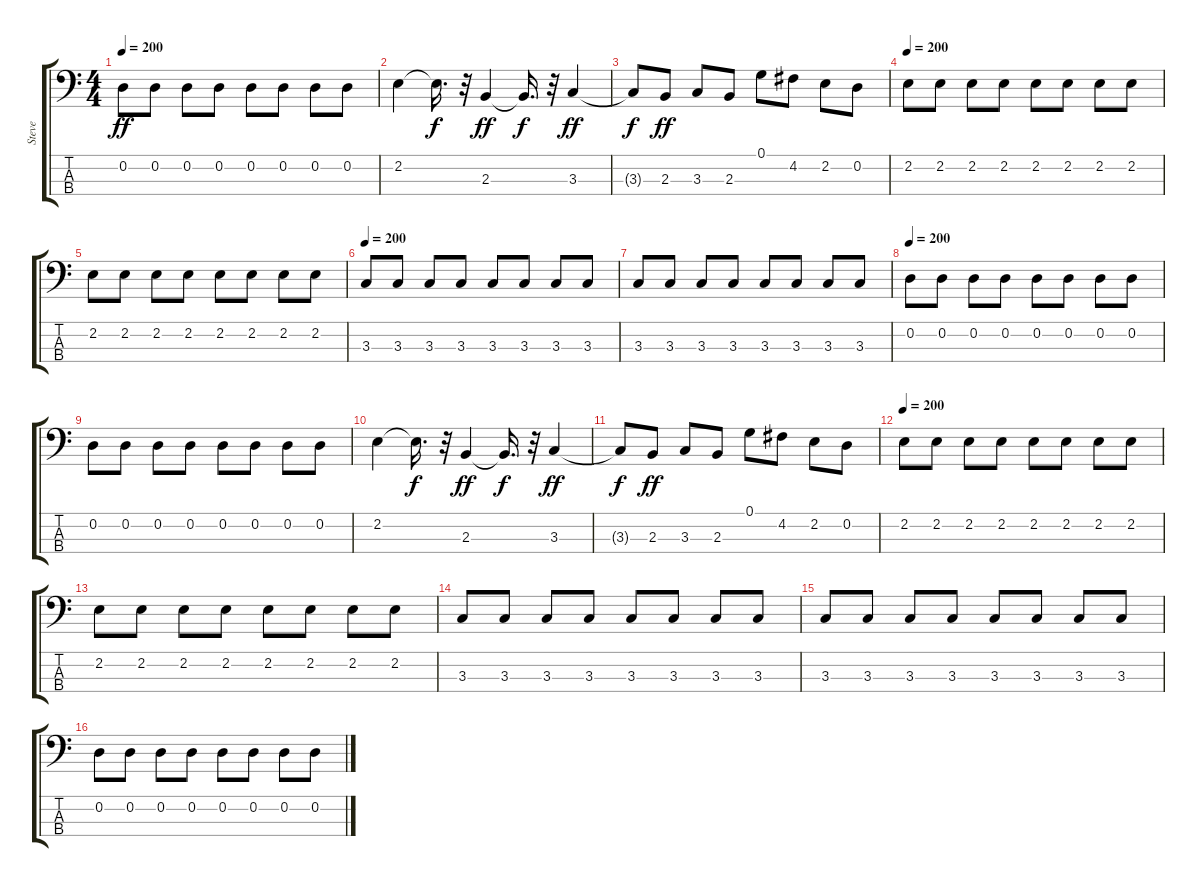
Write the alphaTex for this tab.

\track ("Steve" "Steve") {instrument electricbassfinger}
\staff {score tabs}
\tuning (G2 D2 A1 E1) {hide}
\ts (4 4)
\tempo 200
\clef f4
\ks c
0.2.8{dy ff} 0.2.8 0.2.8 0.2.8 0.2.8 0.2.8 0.2.8 0.2.8 |
2.2.4 2.2{t}.16{d dy f} r.32 2.3.4{dy ff} 2.3{t}.16{d dy f} r.32 3.3.4{dy ff} |
3.3{t}.8{dy f} 2.3.8{dy ff} 3.3.8 2.3.8 0.1.8 4.2.8 2.2.8 0.2.8 |
\tempo 200
2.2.8 2.2.8 2.2.8 2.2.8 2.2.8 2.2.8 2.2.8 2.2.8 |
2.2.8 2.2.8 2.2.8 2.2.8 2.2.8 2.2.8 2.2.8 2.2.8 |
\tempo 200
3.3.8 3.3.8 3.3.8 3.3.8 3.3.8 3.3.8 3.3.8 3.3.8 |
3.3.8 3.3.8 3.3.8 3.3.8 3.3.8 3.3.8 3.3.8 3.3.8 |
\tempo 200
0.2.8 0.2.8 0.2.8 0.2.8 0.2.8 0.2.8 0.2.8 0.2.8 |
0.2.8 0.2.8 0.2.8 0.2.8 0.2.8 0.2.8 0.2.8 0.2.8 |
2.2.4 2.2{t}.16{d dy f} r.32 2.3.4{dy ff} 2.3{t}.16{d dy f} r.32 3.3.4{dy ff} |
3.3{t}.8{dy f} 2.3.8{dy ff} 3.3.8 2.3.8 0.1.8 4.2.8 2.2.8 0.2.8 |
\tempo 200
2.2.8 2.2.8 2.2.8 2.2.8 2.2.8 2.2.8 2.2.8 2.2.8 |
2.2.8 2.2.8 2.2.8 2.2.8 2.2.8 2.2.8 2.2.8 2.2.8 |
3.3.8 3.3.8 3.3.8 3.3.8 3.3.8 3.3.8 3.3.8 3.3.8 |
3.3.8 3.3.8 3.3.8 3.3.8 3.3.8 3.3.8 3.3.8 3.3.8 |
0.2.8 0.2.8 0.2.8 0.2.8 0.2.8 0.2.8 0.2.8 0.2.8
